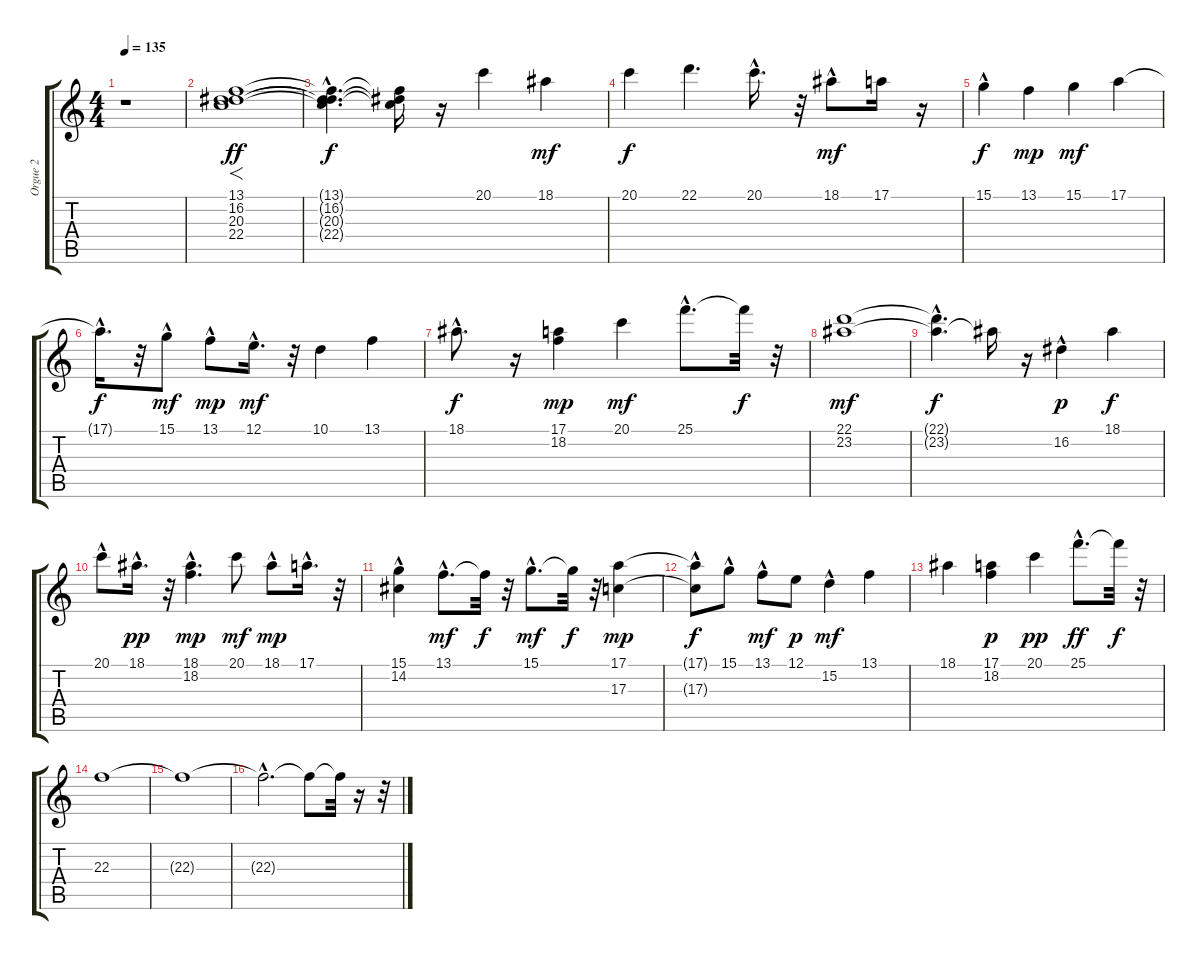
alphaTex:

\track ("Orgue 2" "Orgue 2") {instrument pad4choir}
\staff {score tabs}
\tuning (E4 B3 G3 D3 A2 E2) {hide}
\ts (4 4)
\tempo 135
\clef g2
\ks c
r.1{dy ff instrument pad4choir} |
(13.1 16.2 20.3 22.4).1{f} |
(13.1{hac t} 16.2{hac t} 20.3{hac t} 22.4{hac t}).4{d dy f} (13.1{t} 20.3{t} 22.4{t}).16 r.16 20.1.4 18.1.4{dy mf} |
20.1.4{dy f} 22.1.4{d} 20.1{hac}.16{d} r.32 18.1{hac}.8{dy mf} 17.1.16 r.16 |
15.1{hac}.4{dy f} 13.1.4{dy mp} 15.1.4{dy mf} 17.1.4 |
17.1{hac t}.16{d dy f} r.32 15.1{hac}.8{dy mf} 13.1{hac}.8{dy mp} 12.1{hac}.16{d dy mf} r.32 10.1.4 13.1.4 |
18.1{hac}.8{d dy f} r.16 (17.1 18.2).4{dy mp} 20.1.4{dy mf} 25.1{hac}.8{d} 25.1{t}.32{dy f} r.32 |
(22.1 23.2).1{dy mf} |
(22.1{hac t} 23.2{hac t}).4{d dy f} 23.2{t}.16 r.16 16.2{hac}.4{dy p} 18.1.4{dy f} |
20.1{hac}.8 18.1{hac}.16{d dy pp} r.32 (18.1{hac} 18.2).4{d dy mp} 20.1.8{dy mf} 18.1{hac}.8{dy mp} 17.1{hac}.16{d} r.32 |
(15.1{hac} 14.2).4 13.1{hac}.8{d dy mf} 13.1{t}.32{dy f} r.32 15.1{hac}.8{d dy mf} 15.1{t}.32{dy f} r.32 (17.1 17.3).4{dy mp} |
(17.1{hac t} 17.3{t}).8{dy f} 15.1{hac}.8 13.1{hac}.8{dy mf} 12.1.8{dy p} 15.2{hac}.4{dy mf} 13.1.4 |
18.1.4 (17.1 18.2).4{dy p} 20.1.4{dy pp} 25.1{hac}.8{d dy ff} 25.1{t}.32{dy f} r.32 |
22.3.1 |
22.3{t}.1 |
22.3{hac t}.2{d} 22.3{t}.8 22.3{t}.32 r.16 r.32
